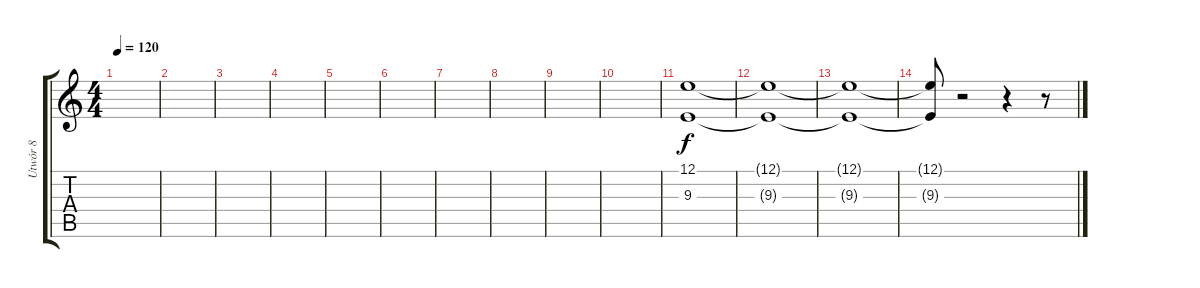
\track ("Utwór 8" "Utwór 8") {instrument pad2warm}
\staff {score tabs}
\tuning (E4 B3 G3 D3 A2 E2) {hide}
\ts (4 4)
\tempo 120
\clef g2
\ks c
|
|
|
|
|
|
|
|
|
|
(12.1 9.3).1{volume 10} |
(12.1{t} 9.3{t}).1 |
(12.1{t} 9.3{t}).1 |
(12.1{t} 9.3{t}).8 r.2 r.4 r.8
